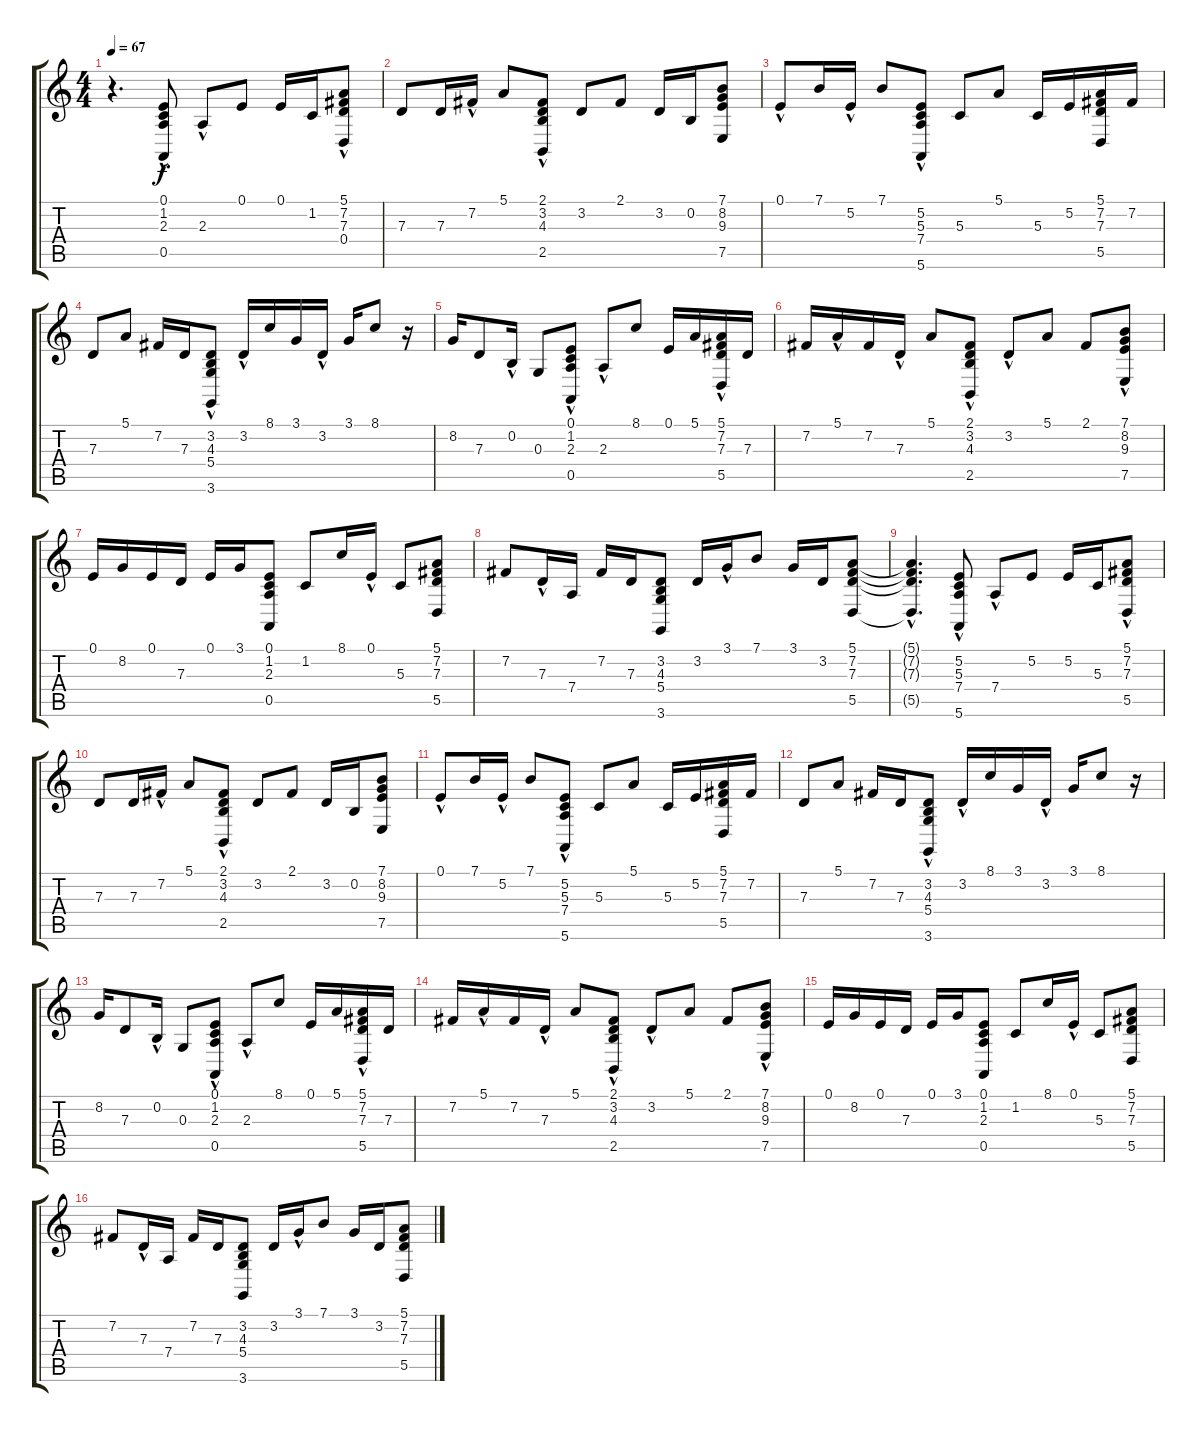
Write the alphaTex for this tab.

\track "" {instrument acousticgrandpiano}
\staff {score tabs}
\tuning (E4 B3 G3 D3 A2 E2) {hide}
\ts (4 4)
\tempo 67
\clef g2
\ks c
r.4{d dy f instrument acousticgrandpiano} (0.1 1.2{hac} 2.3 0.5).8 2.3{hac}.8 0.1.8 0.1.16 1.2.16 (5.1{hac} 7.2 7.3 0.4).8 |
7.3.8 7.3.16 7.2{hac}.16 5.1.8 (2.1 3.2 4.3{hac} 2.5).8 3.2.8 2.1.8 3.2.16 0.2.16 (7.1 8.2 9.3 7.5).8 |
0.1{hac}.8 7.1.16 5.2{hac}.16 7.1.8 (5.2{hac} 5.3 7.4 5.6).8 5.3.8 5.1.8 5.3.16 5.2.16 (5.1 7.2 7.3 5.5).16 7.2.16 |
7.3.8 5.1.8 7.2.16 7.3.16 (3.2 4.3{hac} 5.4{hac} 3.6).8 3.2{hac}.16 8.1.16 3.1.16 3.2{hac}.16 3.1.16 8.1.8 r.16 |
8.2.16 7.3.8 0.2{hac}.16 0.3.8 (0.1{hac} 1.2 2.3 0.5).8 2.3{hac}.8 8.1.8 0.1.16 5.1.16 (5.1{hac} 7.2 7.3 5.5).16 7.3.16 |
7.2.16 5.1{hac}.16 7.2.16 7.3{hac}.16 5.1.8 (2.1{hac} 3.2 4.3 2.5).8 3.2{hac}.8 5.1.8 2.1.8 (7.1 8.2{hac} 9.3 7.5).8 |
0.1.16 8.2.16 0.1.16 7.3.16 0.1.16 3.1.16 (0.1 1.2 2.3 0.5).8 1.2.8 8.1.16 0.1{hac}.16 5.3.8 (5.1 7.2 7.3 5.5).8 |
7.2.8 7.3{hac}.16 7.4.16 7.2.16 7.3.16 (3.2 4.3 5.4 3.6).8 3.2.16 3.1{hac}.16 7.1.8 3.1.16 3.2.16 (5.1 7.2 7.3 5.5).8 |
(5.1{hac t} 7.2{hac t} 7.3{hac t} 5.5{hac t}).4{d} (5.2 5.3{hac} 7.4 5.6).8 7.4{hac}.8 5.2.8 5.2.16 5.3.16 (5.1{hac} 7.2 7.3 5.5).8 |
7.3.8 7.3.16 7.2{hac}.16 5.1.8 (2.1 3.2 4.3{hac} 2.5).8 3.2.8 2.1.8 3.2.16 0.2.16 (7.1 8.2 9.3 7.5).8 |
0.1{hac}.8 7.1.16 5.2{hac}.16 7.1.8 (5.2{hac} 5.3 7.4 5.6).8 5.3.8 5.1.8 5.3.16 5.2.16 (5.1 7.2 7.3 5.5).16 7.2.16 |
7.3.8 5.1.8 7.2.16 7.3.16 (3.2 4.3{hac} 5.4{hac} 3.6).8 3.2{hac}.16 8.1.16 3.1.16 3.2{hac}.16 3.1.16 8.1.8 r.16 |
8.2.16 7.3.8 0.2{hac}.16 0.3.8 (0.1{hac} 1.2 2.3 0.5).8 2.3{hac}.8 8.1.8 0.1.16 5.1.16 (5.1{hac} 7.2 7.3 5.5).16 7.3.16 |
7.2.16 5.1{hac}.16 7.2.16 7.3{hac}.16 5.1.8 (2.1{hac} 3.2 4.3 2.5).8 3.2{hac}.8 5.1.8 2.1.8 (7.1 8.2{hac} 9.3 7.5).8 |
0.1.16 8.2.16 0.1.16 7.3.16 0.1.16 3.1.16 (0.1 1.2 2.3 0.5).8 1.2.8 8.1.16 0.1{hac}.16 5.3.8 (5.1 7.2 7.3 5.5).8 |
7.2.8 7.3{hac}.16 7.4.16 7.2.16 7.3.16 (3.2 4.3 5.4 3.6).8 3.2.16 3.1{hac}.16 7.1.8 3.1.16 3.2.16 (5.1 7.2 7.3 5.5).8
